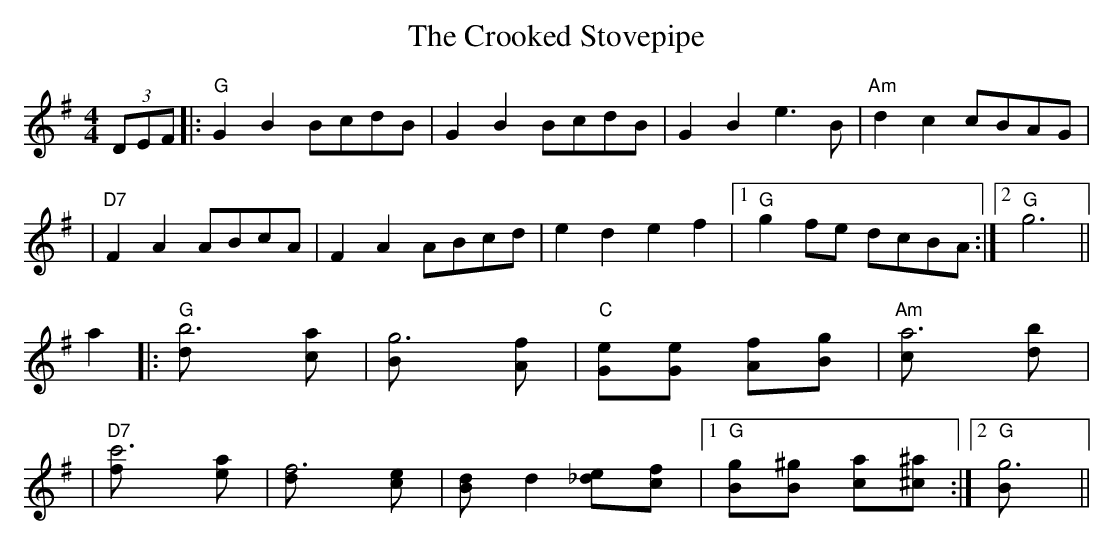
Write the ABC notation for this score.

X:1
T:The Crooked Stovepipe
M:4/4
L:1/8
K:G
 (3DEF \
|: "G"G2B2 BcdB | G2B2 BcdB | G2B2 e3B  | "Am"d2c2 cBAG |
| "D7"F2A2 ABcA | F2A2 ABcd | e2d2 e2f2 |1 "G"g2fe dcBA :|2 "G"g6 ||
 a2 \
|: "G"[b6d] [a2c] | [g6B] [f2A] | "C"[e2G][e2G] [f2A][g2B] | "Am"[a6c] [b2d] |
| "D7"[c'6f] [a2e] | [f6d] [e2c] | [d2B]d2 [e2_d][f2c] |1 "G"[g2B][^g2B] [a2c][^a2^c] :|2 "G"[g6B] ||
